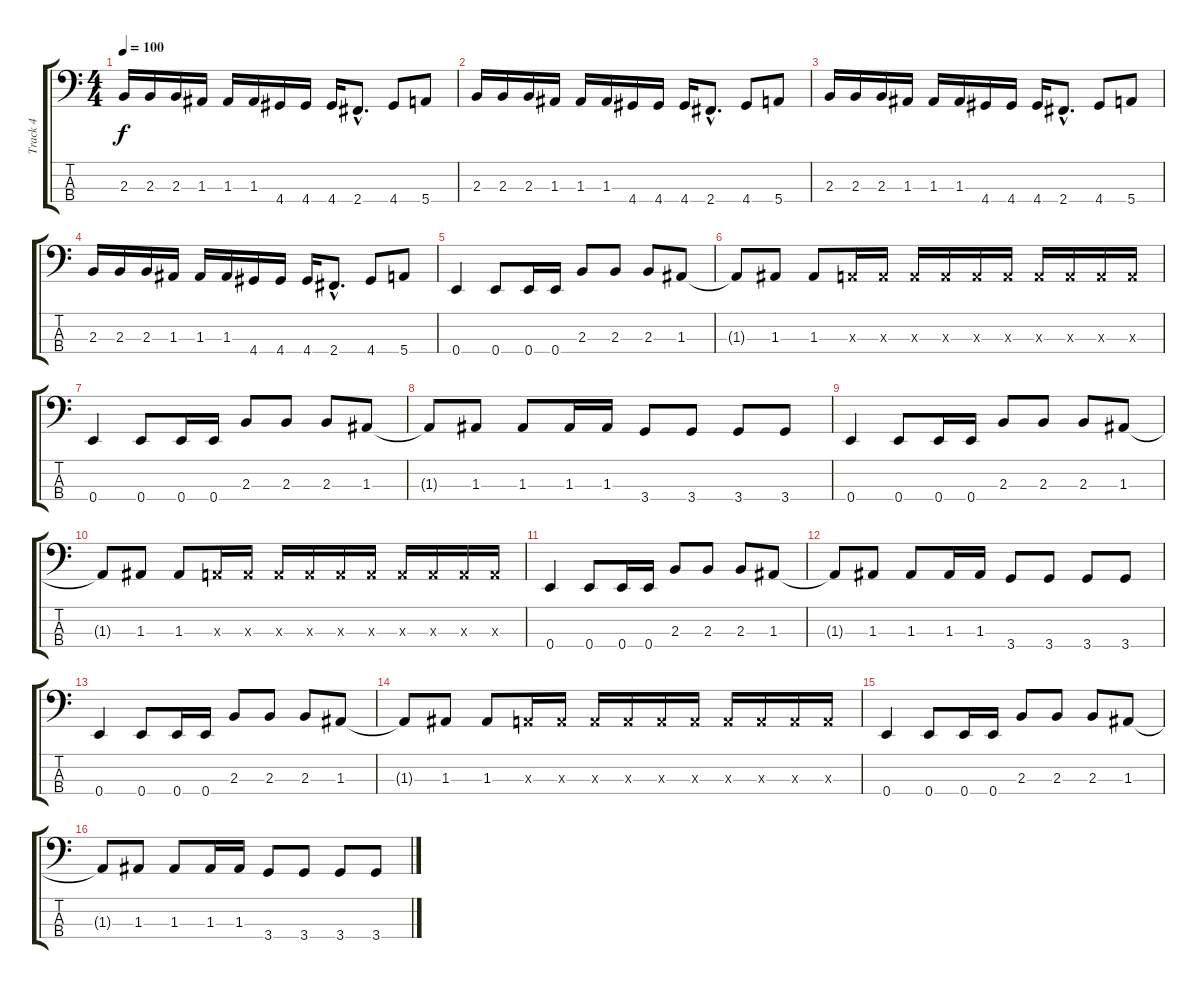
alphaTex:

\track ("Track 4" "Track 4") {instrument electricbassfinger}
\staff {score tabs}
\tuning (G2 D2 A1 E1) {hide}
\ts (4 4)
\tempo 100
\clef f4
\ks c
2.3.16{dy f} 2.3.16 2.3.16 1.3.16 1.3.16 1.3.16 4.4.16 4.4.16 4.4.16 2.4{hac}.8{d} 4.4.8 5.4.8 |
2.3.16 2.3.16 2.3.16 1.3.16 1.3.16 1.3.16 4.4.16 4.4.16 4.4.16 2.4{hac}.8{d} 4.4.8 5.4.8 |
2.3.16 2.3.16 2.3.16 1.3.16 1.3.16 1.3.16 4.4.16 4.4.16 4.4.16 2.4{hac}.8{d} 4.4.8 5.4.8 |
2.3.16 2.3.16 2.3.16 1.3.16 1.3.16 1.3.16 4.4.16 4.4.16 4.4.16 2.4{hac}.8{d} 4.4.8 5.4.8 |
0.4.4 0.4.8 0.4.16 0.4.16 2.3.8 2.3.8 2.3.8 1.3.8 |
1.3{t}.8 1.3.8 1.3.8 0.3{x}.16 0.3{x}.16 0.3{x}.16 0.3{x}.16 0.3{x}.16 0.3{x}.16 0.3{x}.16 0.3{x}.16 0.3{x}.16 0.3{x}.16 |
0.4.4 0.4.8 0.4.16 0.4.16 2.3.8 2.3.8 2.3.8 1.3.8 |
1.3{t}.8 1.3.8 1.3.8 1.3.16 1.3.16 3.4.8 3.4.8 3.4.8 3.4.8 |
0.4.4 0.4.8 0.4.16 0.4.16 2.3.8 2.3.8 2.3.8 1.3.8 |
1.3{t}.8 1.3.8 1.3.8 0.3{x}.16 0.3{x}.16 0.3{x}.16 0.3{x}.16 0.3{x}.16 0.3{x}.16 0.3{x}.16 0.3{x}.16 0.3{x}.16 0.3{x}.16 |
0.4.4 0.4.8 0.4.16 0.4.16 2.3.8 2.3.8 2.3.8 1.3.8 |
1.3{t}.8 1.3.8 1.3.8 1.3.16 1.3.16 3.4.8 3.4.8 3.4.8 3.4.8 |
0.4.4 0.4.8 0.4.16 0.4.16 2.3.8 2.3.8 2.3.8 1.3.8 |
1.3{t}.8 1.3.8 1.3.8 0.3{x}.16 0.3{x}.16 0.3{x}.16 0.3{x}.16 0.3{x}.16 0.3{x}.16 0.3{x}.16 0.3{x}.16 0.3{x}.16 0.3{x}.16 |
0.4.4 0.4.8 0.4.16 0.4.16 2.3.8 2.3.8 2.3.8 1.3.8 |
1.3{t}.8 1.3.8 1.3.8 1.3.16 1.3.16 3.4.8 3.4.8 3.4.8 3.4.8
